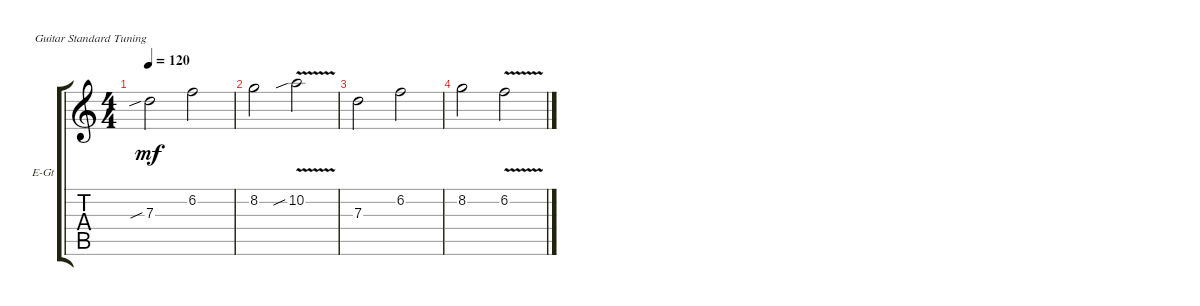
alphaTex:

\bracketExtendMode groupsimilarinstruments
\firstSystemTrackNameOrientation horizontal
\otherSystemsTrackNameOrientation horizontal
\track ("Electric Guitar 1" "E-Gt") {instrument distortionguitar}
\staff {score tabs}
\tuning (E4 B3 G3 D3 A2 E2)
\ts (4 4)
\tempo 120
\clef g2
\ks c
7.3{sib}.2{dy mf} 6.2.2 |
8.2.2 10.2{v sib}.2 |
7.3.2 6.2.2 |
8.2.2 6.2{v}.2
